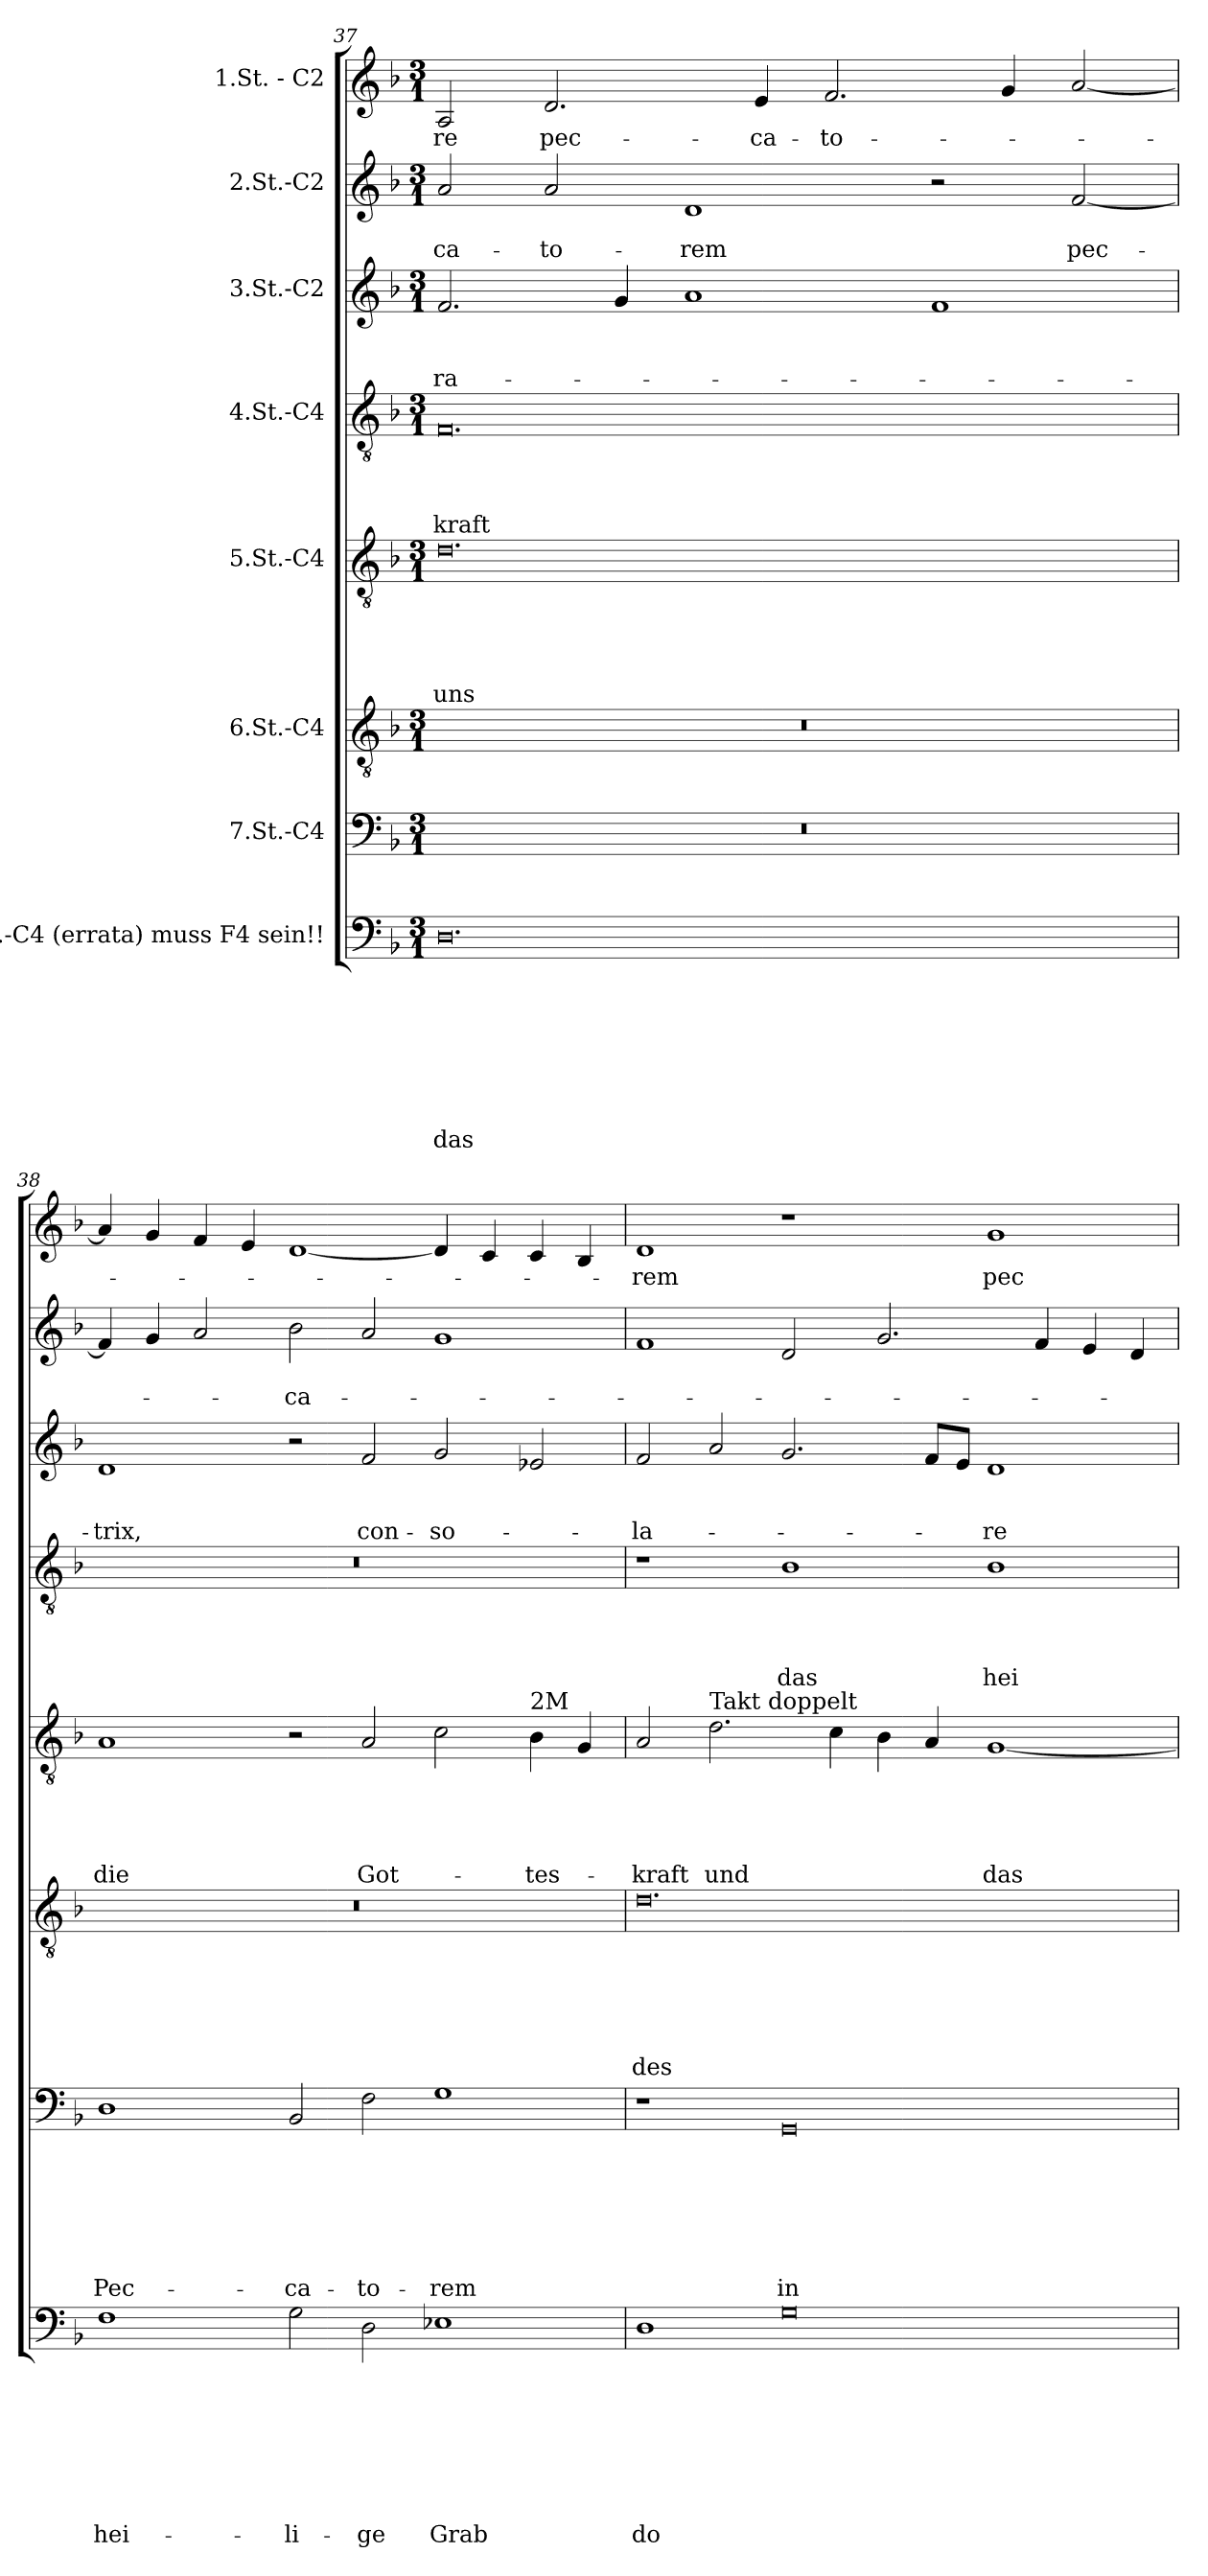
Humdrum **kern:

**kern	**text	**text	**text	**text	**text	**text	**text	**text	**kern	**text	**text	**text	**text	**text	**text	**text	**kern	**text	**text	**text	**text	**text	**text	**kern	**text	**text	**text	**text	**text	**kern	**text	**text	**text	**text	**kern	**text	**text	**text	**kern	**text	**text	**kern	**text
*part8	*part8	*part8	*part8	*part8	*part8	*part8	*part8	*part8	*part7	*part7	*part7	*part7	*part7	*part7	*part7	*part7	*part6	*part6	*part6	*part6	*part6	*part6	*part6	*part5	*part5	*part5	*part5	*part5	*part5	*part4	*part4	*part4	*part4	*part4	*part3	*part3	*part3	*part3	*part2	*part2	*part2	*part1	*part1
*staff8	*staff8	*staff8	*staff8	*staff8	*staff8	*staff8	*staff8	*staff8	*staff7	*staff7	*staff7	*staff7	*staff7	*staff7	*staff7	*staff7	*staff6	*staff6	*staff6	*staff6	*staff6	*staff6	*staff6	*staff5	*staff5	*staff5	*staff5	*staff5	*staff5	*staff4	*staff4	*staff4	*staff4	*staff4	*staff3	*staff3	*staff3	*staff3	*staff2	*staff2	*staff2	*staff1	*staff1
*I"8.St.-C4 (errata) muss F4 sein!!	*	*	*	*	*	*	*	*	*I"7.St.-C4	*	*	*	*	*	*	*	*I"6.St.-C4	*	*	*	*	*	*	*I"5.St.-C4	*	*	*	*	*	*I"4.St.-C4	*	*	*	*	*I"3.St.-C2	*	*	*	*I"2.St.-C2	*	*	*I"1.St. - C2	*
!!LO:PB:g=z
*clefF4	*	*	*	*	*	*	*	*	*clefF4	*	*	*	*	*	*	*	*clefGv2	*	*	*	*	*	*	*clefGv2	*	*	*	*	*	*clefGv2	*	*	*	*	*clefG2	*	*	*	*clefG2	*	*	*clefG2	*
*k[b-]	*	*	*	*	*	*	*	*	*k[b-]	*	*	*	*	*	*	*	*k[b-]	*	*	*	*	*	*	*k[b-]	*	*	*	*	*	*k[b-]	*	*	*	*	*k[b-]	*	*	*	*k[b-]	*	*	*k[b-]	*
*F:	*	*	*	*	*	*	*	*	*F:	*	*	*	*	*	*	*	*F:	*	*	*	*	*	*	*F:	*	*	*	*	*	*F:	*	*	*	*	*F:	*	*	*	*F:	*	*	*F:	*
*M3/1	*	*	*	*	*	*	*	*	*M3/1	*	*	*	*	*	*	*	*M3/1	*	*	*	*	*	*	*M3/1	*	*	*	*	*	*M3/1	*	*	*	*	*M3/1	*	*	*	*M3/1	*	*	*M3/1	*
=37	=37	=37	=37	=37	=37	=37	=37	=37	=37	=37	=37	=37	=37	=37	=37	=37	=37	=37	=37	=37	=37	=37	=37	=37	=37	=37	=37	=37	=37	=37	=37	=37	=37	=37	=37	=37	=37	=37	=37	=37	=37	=37	=37
0.D	.	.	.	.	.	.	.	das	0.r	.	.	.	.	.	.	.	0.r	.	.	.	.	.	.	0.d	.	.	.	.	uns	0.F	.	.	.	-kraft	2.f/	.	.	-ra-	2a/	.	-ca-	2A/	-re
.	.	.	.	.	.	.	.	.	.	.	.	.	.	.	.	.	.	.	.	.	.	.	.	.	.	.	.	.	.	.	.	.	.	.	.	.	.	.	2a/	.	-to-	2.d/	pec-
.	.	.	.	.	.	.	.	.	.	.	.	.	.	.	.	.	.	.	.	.	.	.	.	.	.	.	.	.	.	.	.	.	.	.	4g/	.	.	.	.	.	.	.	.
.	.	.	.	.	.	.	.	.	.	.	.	.	.	.	.	.	.	.	.	.	.	.	.	.	.	.	.	.	.	.	.	.	.	.	1a	.	.	.	1d	.	-rem	.	.
.	.	.	.	.	.	.	.	.	.	.	.	.	.	.	.	.	.	.	.	.	.	.	.	.	.	.	.	.	.	.	.	.	.	.	.	.	.	.	.	.	.	4e/	-ca-
.	.	.	.	.	.	.	.	.	.	.	.	.	.	.	.	.	.	.	.	.	.	.	.	.	.	.	.	.	.	.	.	.	.	.	.	.	.	.	.	.	.	2.f/	-to-
.	.	.	.	.	.	.	.	.	.	.	.	.	.	.	.	.	.	.	.	.	.	.	.	.	.	.	.	.	.	.	.	.	.	.	1f	.	.	.	2r	.	.	.	.
.	.	.	.	.	.	.	.	.	.	.	.	.	.	.	.	.	.	.	.	.	.	.	.	.	.	.	.	.	.	.	.	.	.	.	.	.	.	.	.	.	.	4g/	.
.	.	.	.	.	.	.	.	.	.	.	.	.	.	.	.	.	.	.	.	.	.	.	.	.	.	.	.	.	.	.	.	.	.	.	.	.	.	.	[2f/	.	pec-	[2a/	.
=38	=38	=38	=38	=38	=38	=38	=38	=38	=38	=38	=38	=38	=38	=38	=38	=38	=38	=38	=38	=38	=38	=38	=38	=38	=38	=38	=38	=38	=38	=38	=38	=38	=38	=38	=38	=38	=38	=38	=38	=38	=38	=38	=38
1F	.	.	.	.	.	.	.	hei-	1D	.	.	.	.	.	.	Pec-	0.r	.	.	.	.	.	.	1A	.	.	.	.	die	0.r	.	.	.	.	1d	.	.	-trix,	4f/]	.	.	4a/]	.
.	.	.	.	.	.	.	.	.	.	.	.	.	.	.	.	.	.	.	.	.	.	.	.	.	.	.	.	.	.	.	.	.	.	.	.	.	.	.	4g/	.	.	4g/	.
.	.	.	.	.	.	.	.	.	.	.	.	.	.	.	.	.	.	.	.	.	.	.	.	.	.	.	.	.	.	.	.	.	.	.	.	.	.	.	2a/	.	.	4f/	.
.	.	.	.	.	.	.	.	.	.	.	.	.	.	.	.	.	.	.	.	.	.	.	.	.	.	.	.	.	.	.	.	.	.	.	.	.	.	.	.	.	.	4e/	.
2G\	.	.	.	.	.	.	.	-li-	2BB-/	.	.	.	.	.	.	-ca-	.	.	.	.	.	.	.	2r	.	.	.	.	.	.	.	.	.	.	2r	.	.	.	2b-\	.	-ca-	[1d	.
2D\	.	.	.	.	.	.	.	-ge	2F\	.	.	.	.	.	.	-to-	.	.	.	.	.	.	.	2A/	.	.	.	.	Got-	.	.	.	.	.	2f/	.	.	con-	2a/	.	.	.	.
1E-	.	.	.	.	.	.	.	Grab	1G	.	.	.	.	.	.	-rem	.	.	.	.	.	.	.	2c\	.	.	.	.	.	.	.	.	.	.	2g/	.	.	-so-	1g	.	.	4d/]	.
.	.	.	.	.	.	.	.	.	.	.	.	.	.	.	.	.	.	.	.	.	.	.	.	.	.	.	.	.	.	.	.	.	.	.	.	.	.	.	.	.	.	4c/	.
!	!	!	!	!	!	!	!	!	!	!	!	!	!	!	!	!	!	!	!	!	!	!	!	!LO:TX:a:t=2M	!	!	!	!	!	!	!	!	!	!	!	!	!	!	!	!	!	!	!
.	.	.	.	.	.	.	.	.	.	.	.	.	.	.	.	.	.	.	.	.	.	.	.	4B-\	.	.	.	.	-tes-	.	.	.	.	.	2e-/	.	.	.	.	.	.	4c/	.
.	.	.	.	.	.	.	.	.	.	.	.	.	.	.	.	.	.	.	.	.	.	.	.	4G/	.	.	.	.	.	.	.	.	.	.	.	.	.	.	.	.	.	4B-/	.
=39	=39	=39	=39	=39	=39	=39	=39	=39	=39	=39	=39	=39	=39	=39	=39	=39	=39	=39	=39	=39	=39	=39	=39	=39	=39	=39	=39	=39	=39	=39	=39	=39	=39	=39	=39	=39	=39	=39	=39	=39	=39	=39	=39
1D	.	.	.	.	.	.	.	do	1r	.	.	.	.	.	.	.	0.d	.	.	.	.	.	des	2A/	.	.	.	.	-kraft	1r	.	.	.	.	2f/	.	.	-la-	1f	.	.	1d	-rem
!	!	!	!	!	!	!	!	!	!	!	!	!	!	!	!	!	!	!	!	!	!	!	!	!LO:TX:a:t=Takt doppelt	!	!	!	!	!	!	!	!	!	!	!	!	!	!	!	!	!	!	!
.	.	.	.	.	.	.	.	.	.	.	.	.	.	.	.	.	.	.	.	.	.	.	.	2.d\	.	.	.	.	und	.	.	.	.	.	2a/	.	.	.	.	.	.	.	.
0G	.	.	.	.	.	.	.	.	0GG	.	.	.	.	.	.	in	.	.	.	.	.	.	.	.	.	.	.	.	.	1B-	.	.	.	das	2.g/	.	.	.	2d/	.	.	1r	.
.	.	.	.	.	.	.	.	.	.	.	.	.	.	.	.	.	.	.	.	.	.	.	.	4c\	.	.	.	.	.	.	.	.	.	.	.	.	.	.	.	.	.	.	.
.	.	.	.	.	.	.	.	.	.	.	.	.	.	.	.	.	.	.	.	.	.	.	.	4B-\	.	.	.	.	.	.	.	.	.	.	.	.	.	.	2.g/	.	.	.	.
.	.	.	.	.	.	.	.	.	.	.	.	.	.	.	.	.	.	.	.	.	.	.	.	4A/	.	.	.	.	.	.	.	.	.	.	8f/L	.	.	.	.	.	.	.	.
.	.	.	.	.	.	.	.	.	.	.	.	.	.	.	.	.	.	.	.	.	.	.	.	.	.	.	.	.	.	.	.	.	.	.	8e/J	.	.	.	.	.	.	.	.
.	.	.	.	.	.	.	.	.	.	.	.	.	.	.	.	.	.	.	.	.	.	.	.	[1G	.	.	.	.	das	1B-	.	.	.	hei-	1d	.	.	-re	.	.	.	1g	pec-
.	.	.	.	.	.	.	.	.	.	.	.	.	.	.	.	.	.	.	.	.	.	.	.	.	.	.	.	.	.	.	.	.	.	.	.	.	.	.	4f/	.	.	.	.
.	.	.	.	.	.	.	.	.	.	.	.	.	.	.	.	.	.	.	.	.	.	.	.	.	.	.	.	.	.	.	.	.	.	.	.	.	.	.	4e/	.	.	.	.
.	.	.	.	.	.	.	.	.	.	.	.	.	.	.	.	.	.	.	.	.	.	.	.	.	.	.	.	.	.	.	.	.	.	.	.	.	.	.	4d/	.	.	.	.
=	=	=	=	=	=	=	=	=	=	=	=	=	=	=	=	=	=	=	=	=	=	=	=	=	=	=	=	=	=	=	=	=	=	=	=	=	=	=	=	=	=	=	=
*-	*-	*-	*-	*-	*-	*-	*-	*-	*-	*-	*-	*-	*-	*-	*-	*-	*-	*-	*-	*-	*-	*-	*-	*-	*-	*-	*-	*-	*-	*-	*-	*-	*-	*-	*-	*-	*-	*-	*-	*-	*-	*-	*-
